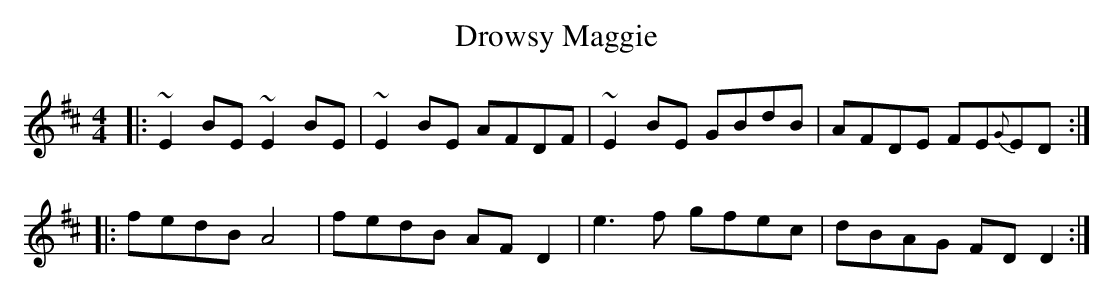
X:1
T:Drowsy Maggie
M:4/4
L:1/8
K:D
|: ~E2BE ~E2BE  | ~E2BE AFDF  |  ~E2BE GBdB  |  AFDE FE{G}ED  :|
|: fedB A4  |  fedB AFD2  |  e3f gfec  |  dBAG FDD2  :|
